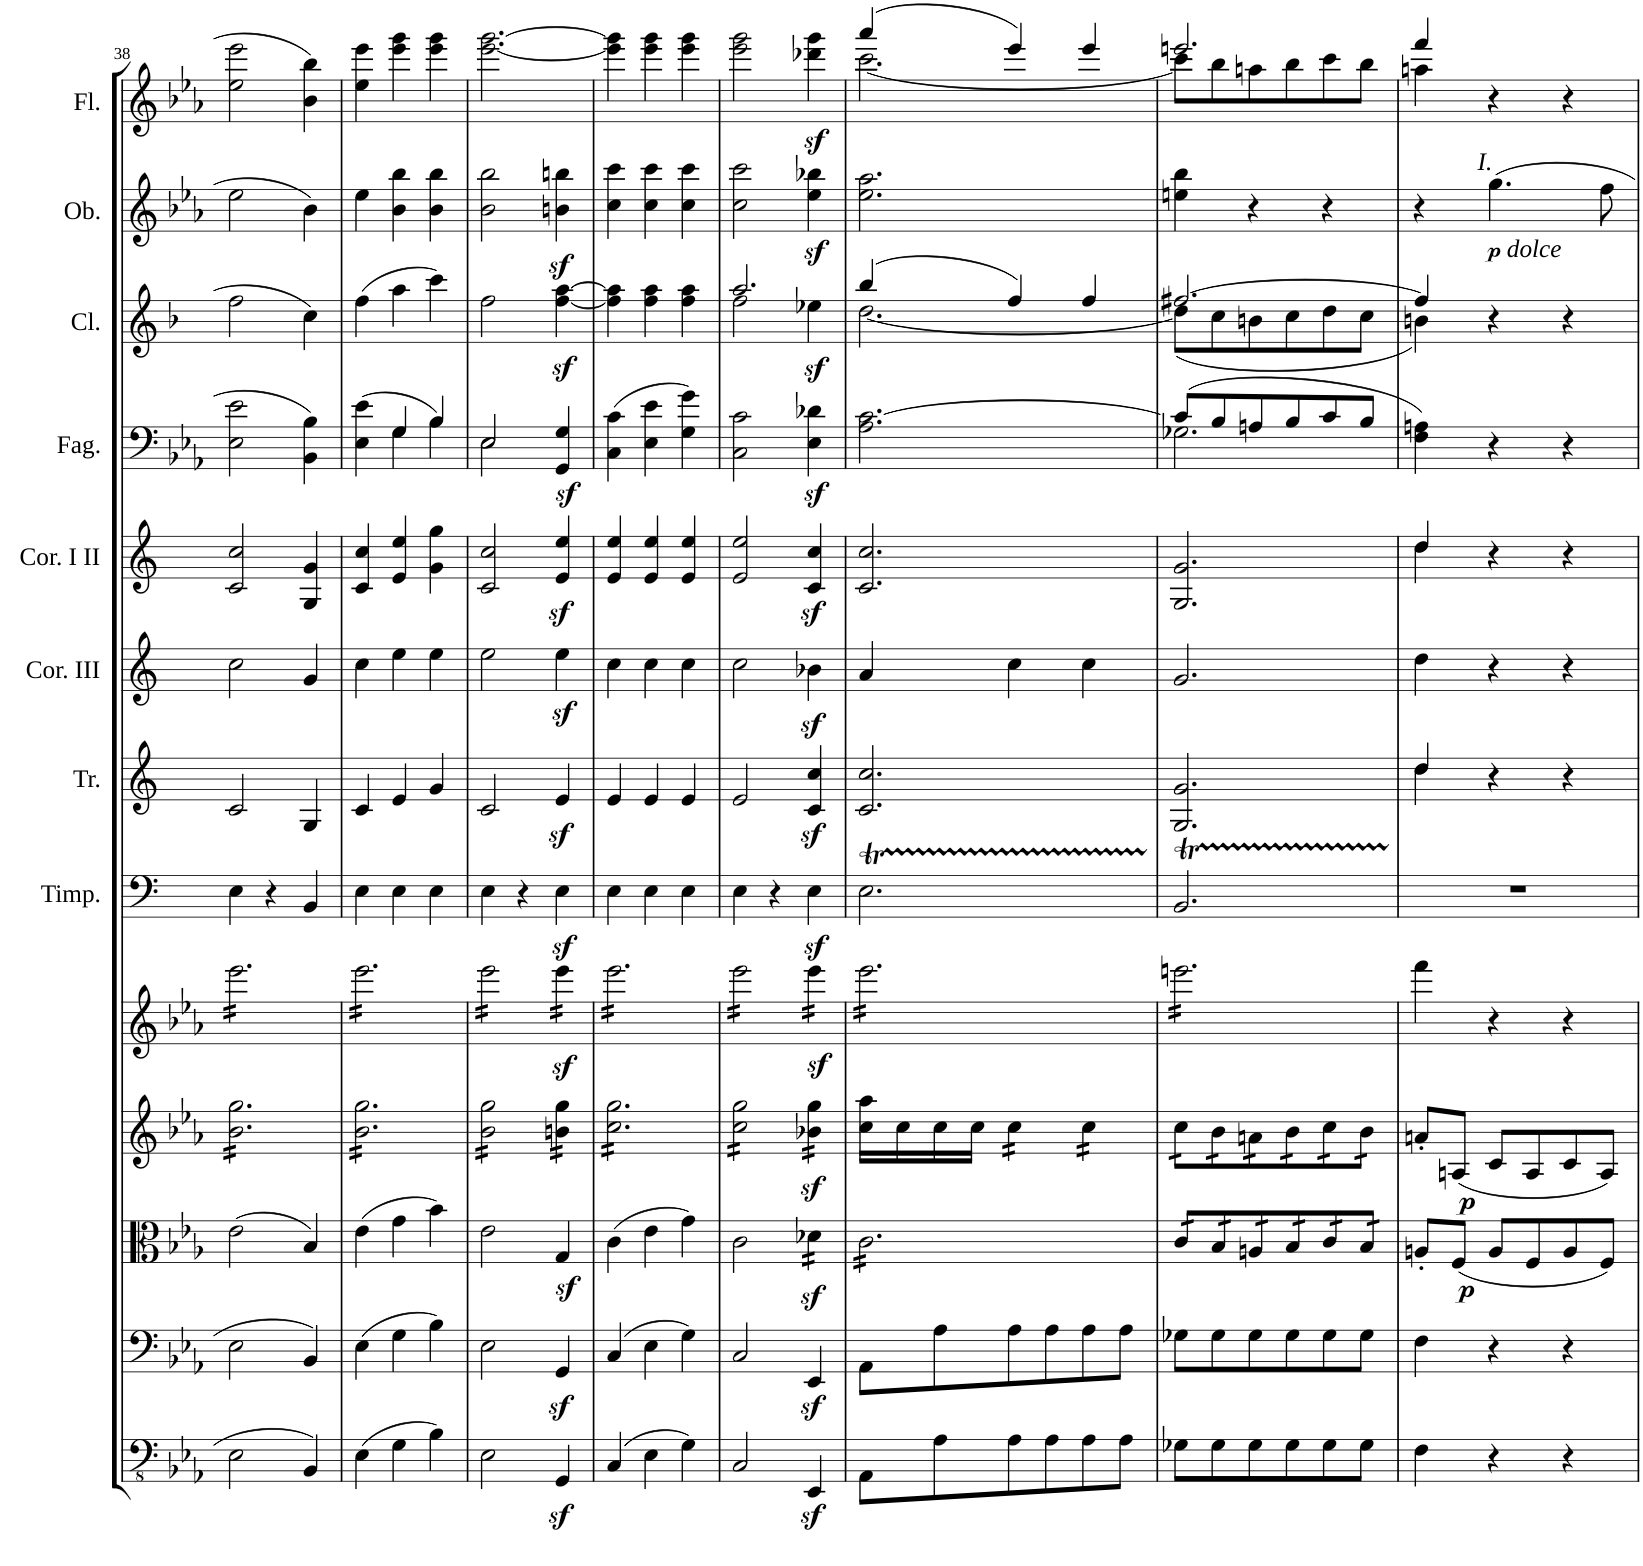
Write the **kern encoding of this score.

**kern	**kern	**kern	**dynam	**kern	**dynam	**kern	**kern	**kern	**kern	**kern	**kern	**dynam	**kern	**dynam	**kern	**kern
*part13	*part12	*part11	*part11	*part10	*part10	*part9	*part8	*part7	*part6	*part5	*part4	*part4	*part3	*part3	*part2	*part1
*staff13	*staff12	*staff11	*staff11	*staff10	*staff10	*staff9	*staff8	*staff7	*staff6	*staff5	*staff4	*staff4	*staff3	*staff3	*staff2	*staff1
*I"Basso	*I"Violoncello	*I"Viola	*	*I"Violino II	*	*I"Violino I	*I"Timpani in Es-B	*I"Trombe in Es	*I"Corno in Es III	*I"Corni in Es I II	*I"Fagotti	*	*I"Clarinetti in B	*	*I"Oboi	*I"Flauti
*	*	*	*	*	*	*	*I'Timp.	*I'Tr.	*I'Cor. III	*I'Cor. I II	*I'Fag.	*	*I'Cl.	*	*I'Ob.	*I'Fl.
!!LO:PB:g=z
*clefFv4	*clefF4	*clefC3	*	*clefG2	*	*clefG2	*clefF4	*clefG2	*clefG2	*clefG2	*clefF4	*	*clefG2	*	*clefG2	*clefG2
*	*	*	*	*	*	*	*	*Trd-2c-3	*Trd5c9	*Trd5c9	*	*	*Trd1c2	*	*	*
*k[b-e-a-]	*k[b-e-a-]	*k[b-e-a-]	*	*k[b-e-a-]	*	*k[b-e-a-]	*k[b-e-a-]	*k[]	*k[]	*k[]	*k[b-e-a-]	*	*k[b-]	*	*k[b-e-a-]	*k[b-e-a-]
*M3/4	*M3/4	*M3/4	*	*M3/4	*	*M3/4	*M3/4	*M3/4	*M3/4	*M3/4	*M3/4	*	*M3/4	*	*M3/4	*M3/4
=38	=38	=38	=38	=38	=38	=38	=38	=38	=38	=38	=38	=38	=38	=38	=38	=38
*	*	*	*	*tremolo	*	*	*	*	*	*	*	*	*	*	*	*
*	*	*	*	*	*	*tremolo	*	*	*	*	*	*	*	*	*	*
2EE-\	2E-\	(2e-\	.	16b-\ 16gg\LL	.	16eee-\LL	4E-\	2c/	2cc\	2c/ 2cc/	2E-\ 2e-\	.	2ff\	.	2ee-\	2ee-\ 2eee-\
.	.	.	.	16b-\ 16gg\	.	16eee-\	.	.	.	.	.	.	.	.	.	.
.	.	.	.	16b-\ 16gg\	.	16eee-\	.	.	.	.	.	.	.	.	.	.
.	.	.	.	16b-\ 16gg\	.	16eee-\	.	.	.	.	.	.	.	.	.	.
.	.	.	.	16b-\ 16gg\	.	16eee-\	4r	.	.	.	.	.	.	.	.	.
.	.	.	.	16b-\ 16gg\	.	16eee-\	.	.	.	.	.	.	.	.	.	.
.	.	.	.	16b-\ 16gg\	.	16eee-\	.	.	.	.	.	.	.	.	.	.
.	.	.	.	16b-\ 16gg\	.	16eee-\	.	.	.	.	.	.	.	.	.	.
4BBB-/	4BB-/	4B-/)	.	16b-\ 16gg\	.	16eee-\	4BB-/	4G/	4g/	4G/ 4g/	4BB-\ 4B-\	.	4cc\	.	4b-\	4b-\ 4bb-\
.	.	.	.	16b-\ 16gg\	.	16eee-\	.	.	.	.	.	.	.	.	.	.
.	.	.	.	16b-\ 16gg\	.	16eee-\	.	.	.	.	.	.	.	.	.	.
.	.	.	.	16b-\ 16gg\JJ	.	16eee-\JJ	.	.	.	.	.	.	.	.	.	.
=39	=39	=39	=39	=39	=39	=39	=39	=39	=39	=39	=39	=39	=39	=39	=39	=39
*	*	*	*	*	*	*	*	*	*	*	*^	*	*	*	*	*
(4EE-\	(4E-\	(4e-\	.	16b-\ 16gg\LL	.	16eee-\LL	4E-\	4c/	4cc\	4c/ 4cc/	(4E-\ 4e-\	4ryy	.	(4ff\	.	4ee-\	4ee-\ 4eee-\
.	.	.	.	16b-\ 16gg\	.	16eee-\	.	.	.	.	.	.	.	.	.	.	.
.	.	.	.	16b-\ 16gg\	.	16eee-\	.	.	.	.	.	.	.	.	.	.	.
.	.	.	.	16b-\ 16gg\	.	16eee-\	.	.	.	.	.	.	.	.	.	.	.
4GG\	4G\	4g\	.	16b-\ 16gg\	.	16eee-\	4E-\	4e/	4ee\	4e/ 4ee/	4G/	4G\	.	4aa\	.	4b-\ 4bb-\	4eee-\ 4ggg\
.	.	.	.	16b-\ 16gg\	.	16eee-\	.	.	.	.	.	.	.	.	.	.	.
.	.	.	.	16b-\ 16gg\	.	16eee-\	.	.	.	.	.	.	.	.	.	.	.
.	.	.	.	16b-\ 16gg\	.	16eee-\	.	.	.	.	.	.	.	.	.	.	.
4BB-\)	4B-\)	4b-\)	.	16b-\ 16gg\	.	16eee-\	4E-\	4g/	4ee\	4g\ 4gg\	4B-/)	4B-\	.	4ccc\)	.	4b-\ 4bb-\	4eee-\ 4ggg\
.	.	.	.	16b-\ 16gg\	.	16eee-\	.	.	.	.	.	.	.	.	.	.	.
.	.	.	.	16b-\ 16gg\	.	16eee-\	.	.	.	.	.	.	.	.	.	.	.
.	.	.	.	16b-\ 16gg\JJ	.	16eee-\JJ	.	.	.	.	.	.	.	.	.	.	.
=40	=40	=40	=40	=40	=40	=40	=40	=40	=40	=40	=40	=40	=40	=40	=40	=40	=40
2EE-\	2E-\	2e-\	.	16b-\ 16gg\LL	.	16eee-\LL	4E-\	2c/	2ee\	2c/ 2cc/	2E-/	2E-\	.	2ff\	.	2b-\ 2bb-\	[2.eee-\ [2.ggg\
.	.	.	.	16b-\ 16gg\	.	16eee-\	.	.	.	.	.	.	.	.	.	.	.
.	.	.	.	16b-\ 16gg\	.	16eee-\	.	.	.	.	.	.	.	.	.	.	.
.	.	.	.	16b-\ 16gg\	.	16eee-\	.	.	.	.	.	.	.	.	.	.	.
.	.	.	.	16b-\ 16gg\	.	16eee-\	4r	.	.	.	.	.	.	.	.	.	.
.	.	.	.	16b-\ 16gg\	.	16eee-\	.	.	.	.	.	.	.	.	.	.	.
.	.	.	.	16b-\ 16gg\	.	16eee-\	.	.	.	.	.	.	.	.	.	.	.
.	.	.	.	16b-\ 16gg\JJ	.	16eee-\JJ	.	.	.	.	.	.	.	.	.	.	.
!	!	!	!	!	!	!	!	!	!	!	!	!	!LO:DY:b	!	!	!	!
4GGGz<^/	4GGz<^/	4Gz<^/	.	16bn\^ 16gg\^LL	.	16eee-z<^\LL	4E-z<^\	4ez<^/	4eez<^\	4e/z<^ 4ee/z<^	4GG/^ 4G/^	4ryy	sf	[4ff\z<^ [4aa\z<^	.	4bn\z<^ 4bbn\z<^	.
.	.	.	.	16bn\^ 16gg\^	.	16eee-z<^\	.	.	.	.	.	.	.	.	.	.	.
.	.	.	.	16bn\^ 16gg\^	.	16eee-z<^\	.	.	.	.	.	.	.	.	.	.	.
.	.	.	.	16bn\^ 16gg\^JJ	.	16eee-z<^\JJ	.	.	.	.	.	.	.	.	.	.	.
*	*	*	*	*	*	*	*	*	*	*	*v	*v	*	*	*	*	*
=41	=41	=41	=41	=41	=41	=41	=41	=41	=41	=41	=41	=41	=41	=41	=41	=41
(4CC/	(4C/	(4c\	.	16cc\ 16gg\LL	.	16eee-\LL	4E-\	4e/	4cc\	4e/ 4ee/	(4C\ 4c\	.	4ff\] 4aa\]	.	4cc\ 4ccc\	4eee-\] 4ggg\]
.	.	.	.	16cc\ 16gg\	.	16eee-\	.	.	.	.	.	.	.	.	.	.
.	.	.	.	16cc\ 16gg\	.	16eee-\	.	.	.	.	.	.	.	.	.	.
.	.	.	.	16cc\ 16gg\	.	16eee-\	.	.	.	.	.	.	.	.	.	.
4EE-\	4E-\	4e-\	.	16cc\ 16gg\	.	16eee-\	4E-\	4e/	4cc\	4e/ 4ee/	4E-\ 4e-\	.	4ff\ 4aa\	.	4cc\ 4ccc\	4eee-\ 4ggg\
.	.	.	.	16cc\ 16gg\	.	16eee-\	.	.	.	.	.	.	.	.	.	.
.	.	.	.	16cc\ 16gg\	.	16eee-\	.	.	.	.	.	.	.	.	.	.
.	.	.	.	16cc\ 16gg\	.	16eee-\	.	.	.	.	.	.	.	.	.	.
4GG\)	4G\)	4g\)	.	16cc\ 16gg\	.	16eee-\	4E-\	4e/	4cc\	4e/ 4ee/	4G\ 4g\)	.	4ff\ 4aa\	.	4cc\ 4ccc\	4eee-\ 4ggg\
.	.	.	.	16cc\ 16gg\	.	16eee-\	.	.	.	.	.	.	.	.	.	.
.	.	.	.	16cc\ 16gg\	.	16eee-\	.	.	.	.	.	.	.	.	.	.
.	.	.	.	16cc\ 16gg\JJ	.	16eee-\JJ	.	.	.	.	.	.	.	.	.	.
=42	=42	=42	=42	=42	=42	=42	=42	=42	=42	=42	=42	=42	=42	=42	=42	=42
*	*	*	*	*	*	*	*	*	*	*	*	*	*^	*	*	*
2CC/	2C/	2c\	.	16cc\ 16gg\LL	.	16eee-\LL	4E-\	2e/	2cc\	2e/ 2ee/	2C\ 2c\	.	2.aa/	2ff\	.	2cc\ 2ccc\	2eee-\ 2ggg\
.	.	.	.	16cc\ 16gg\	.	16eee-\	.	.	.	.	.	.	.	.	.	.	.
.	.	.	.	16cc\ 16gg\	.	16eee-\	.	.	.	.	.	.	.	.	.	.	.
.	.	.	.	16cc\ 16gg\	.	16eee-\	.	.	.	.	.	.	.	.	.	.	.
.	.	.	.	16cc\ 16gg\	.	16eee-\	4r	.	.	.	.	.	.	.	.	.	.
.	.	.	.	16cc\ 16gg\	.	16eee-\	.	.	.	.	.	.	.	.	.	.	.
.	.	.	.	16cc\ 16gg\	.	16eee-\	.	.	.	.	.	.	.	.	.	.	.
.	.	.	.	16cc\ 16gg\JJ	.	16eee-\JJ	.	.	.	.	.	.	.	.	.	.	.
!	!	!	!	!	!	!	!	!	!	!	!	!	!	!	!LO:DY:b	!	!
*	*	*tremolo	*	*	*	*	*	*	*	*	*	*	*	*	*	*	*
4EEE-z<^/	4EE-z<^/	16d-Xz<^\LL	.	16b-X\z<^ 16gg\z<^LL	.	16eee-z<^\LL	4E-z<^\	4c/z<^ 4cc/z<^	4b-Xz<^\	4c/z<^ 4cc/z<^	4E-\z<^ 4d-X\z<^	.	.	4ee-X^\	sf	4ee-\z<^ 4bb-X\z<^	4ddd-X\z<^ 4ggg\z<^
.	.	16d-Xz<^\	.	16b-X\z<^ 16gg\z<^	.	16eee-z<^\	.	.	.	.	.	.	.	.	.	.	.
.	.	16d-Xz<^\	.	16b-X\z<^ 16gg\z<^	.	16eee-z<^\	.	.	.	.	.	.	.	.	.	.	.
.	.	16d-Xz<^\JJ	.	16b-X\z<^ 16gg\z<^JJ	.	16eee-z<^\JJ	.	.	.	.	.	.	.	.	.	.	.
*	*	*	*	*Xtremolo	*	*	*	*	*	*	*	*	*	*	*	*	*
=43	=43	=43	=43	=43	=43	=43	=43	=43	=43	=43	=43	=43	=43	=43	=43	=43	=43
*	*	*	*	*	*	*	*	*	*	*	*	*	*	*	*	*	*^
*	*	*	*	*	*	*	*tremolo	*	*	*	*	*	*	*	*	*	*	*
8AAA-\L	8AA-\L	16c\LL	.	16cc\ 16aa-\LL	.	16eee-\LL	16E-T\LL	2.c/ 2.cc/	4a/	2.c/ 2.cc/	2.A-\ [2.c\	.	(4bb-/	[2.dd\	.	2.ee-\ 2.aa-\	(4aaa-/	[2.ccc\
.	.	16c\	.	16cc\	.	16eee-\	16E-T\	.	.	.	.	.	.	.	.	.	.	.
8AA-\	8A-\	16c\	.	16cc\	.	16eee-\	16E-T\	.	.	.	.	.	.	.	.	.	.	.
.	.	16c\	.	16cc\JJ	.	16eee-\	16E-T\	.	.	.	.	.	.	.	.	.	.	.
*	*	*	*	*tremolo	*	*	*	*	*	*	*	*	*	*	*	*	*	*
8AA-\	8A-\	16c\	.	16cc\LL	.	16eee-\	16E-T\	.	4cc\	.	.	.	4ff/)	.	.	.	4eee-/)	.
.	.	16c\	.	16cc\	.	16eee-\	16E-T\	.	.	.	.	.	.	.	.	.	.	.
8AA-\	8A-\	16c\	.	16cc\	.	16eee-\	16E-T\	.	.	.	.	.	.	.	.	.	.	.
.	.	16c\	.	16cc\JJ	.	16eee-\	16E-T\	.	.	.	.	.	.	.	.	.	.	.
8AA-\	8A-\	16c\	.	16cc\LL	.	16eee-\	16E-T\	.	4cc\	.	.	.	4ff/	.	.	.	4eee-/	.
.	.	16c\	.	16cc\	.	16eee-\	16E-T\	.	.	.	.	.	.	.	.	.	.	.
8AA-\J	8A-\J	16c\	.	16cc\	.	16eee-\	16E-T\	.	.	.	.	.	.	.	.	.	.	.
.	.	16c\JJ	.	16cc\JJ	.	16eee-\JJ	16E-T\JJ	.	.	.	.	.	.	.	.	.	.	.
=44	=44	=44	=44	=44	=44	=44	=44	=44	=44	=44	=44	=44	=44	=44	=44	=44	=44	=44
*	*	*	*	*	*	*	*	*	*	*	*^	*	*	*	*	*	*	*
8GG-X\L	8G-X\L	16c/LL	.	16cc\LL	.	16eeen\LL	16BB-T/LL	2.G/ 2.g/	2.g/	2.G/ 2.g/	(8c/L]	2.G-X\	.	[2.ff#X/	(8dd\L]	.	4een\ 4bb-\	2.eeen/	8ccc\L]
.	.	16c/	.	16cc\	.	16eeen\	16BB-T/	.	.	.	.	.	.	.	.	.	.	.	.
8GG-\	8G-\	16B-/	.	16b-\	.	16eeen\	16BB-T/	.	.	.	8B-/	.	.	.	8cc\	.	.	.	8bb-\
.	.	16B-/	.	16b-\	.	16eeen\	16BB-T/	.	.	.	.	.	.	.	.	.	.	.	.
8GG-\	8G-\	16An/	.	16an\	.	16eeen\	16BB-T/	.	.	.	8An/	.	.	.	8bn\	.	4r	.	8aan\
.	.	16An/	.	16an\	.	16eeen\	16BB-T/	.	.	.	.	.	.	.	.	.	.	.	.
8GG-\	8G-\	16B-/	.	16b-\	.	16eeen\	16BB-T/	.	.	.	8B-/	.	.	.	8cc\	.	.	.	8bb-\
.	.	16B-/	.	16b-\	.	16eeen\	16BB-T/	.	.	.	.	.	.	.	.	.	.	.	.
8GG-\	8G-\	16c/	.	16cc\	.	16eeen\	16BB-T/	.	.	.	8c/	.	.	.	8dd\	.	4r	.	8ccc\
.	.	16c/	.	16cc\	.	16eeen\	16BB-T/	.	.	.	.	.	.	.	.	.	.	.	.
8GG-\J	8G-\J	16B-/	.	16b-\	.	16eeen\	16BB-T/	.	.	.	8B-/J	.	.	.	8cc\J	.	.	.	8bb-\J
.	.	16B-/JJ	.	16b-\JJ	.	16eeen\JJ	16BB-T/JJ	.	.	.	.	.	.	.	.	.	.	.	.
*	*	*	*	*	*	*	*Xtremolo	*	*	*	*	*	*	*	*	*	*	*	*
*	*	*	*	*	*	*Xtremolo	*	*	*	*	*	*	*	*	*	*	*	*	*
*	*	*	*	*Xtremolo	*	*	*	*	*	*	*	*	*	*	*	*	*	*	*
*	*	*Xtremolo	*	*	*	*	*	*	*	*	*	*	*	*	*	*	*	*	*
*	*	*	*	*	*	*	*	*	*	*	*v	*v	*	*	*	*	*	*	*
=45	=45	=45	=45	=45	=45	=45	=45	=45	=45	=45	=45	=45	=45	=45	=45	=45	=45	=45
*	*	*	*	*	*	*	*	*^	*	*^	*	*	*	*	*	*	*	*
4FF\	4F\	8An'/L	.	8an'/L	.	4fff\	2.r	4dd/	4dd\	4dd\	4dd/	4dd\	4F\ 4An\)	.	4ff#/]	4bn\)	.	4r	4fff/	4aan\
!	!	!	!LO:DY:b	!	!LO:DY:b	!	!	!	!	!	!	!	!	!	!	!	!	!	!	!
.	.	(8F/J	p	(8An/J	p	.	.	.	.	.	.	.	.	.	.	.	.	.	.	.
!	!	!	!	!	!	!	!	!	!	!	!	!	!	!	!	!	!	!LO:TX:a:i:t=I.	!	!
!	!	!	!	!	!	!	!	!	!	!	!	!	!	!	!	!	!	!LO:TX:b:t=dolce	!	!
4r	4r	8A/L	.	8c/L	.	4r	.	4r	2ryy	4r	4r	2ryy	4r	.	4r	2ryy	.	4.gg\	4r	2ryy
.	.	8F/	.	8A/	.	.	.	.	.	.	.	.	.	.	.	.	.	.	.	.
4r	4r	8A/	.	8c/	.	4r	.	4r	.	4r	4r	.	4r	.	4r	.	.	.	4r	.
.	.	8F/J)	.	8A/J)	.	.	.	.	.	.	.	.	.	.	.	.	.	8ff\	.	.
*	*	*	*	*	*	*	*	*v	*v	*	*v	*v	*	*	*v	*v	*	*	*v	*v
=	=	=	=	=	=	=	=	=	=	=	=	=	=	=	=	=
*-	*-	*-	*-	*-	*-	*-	*-	*-	*-	*-	*-	*-	*-	*-	*-	*-
